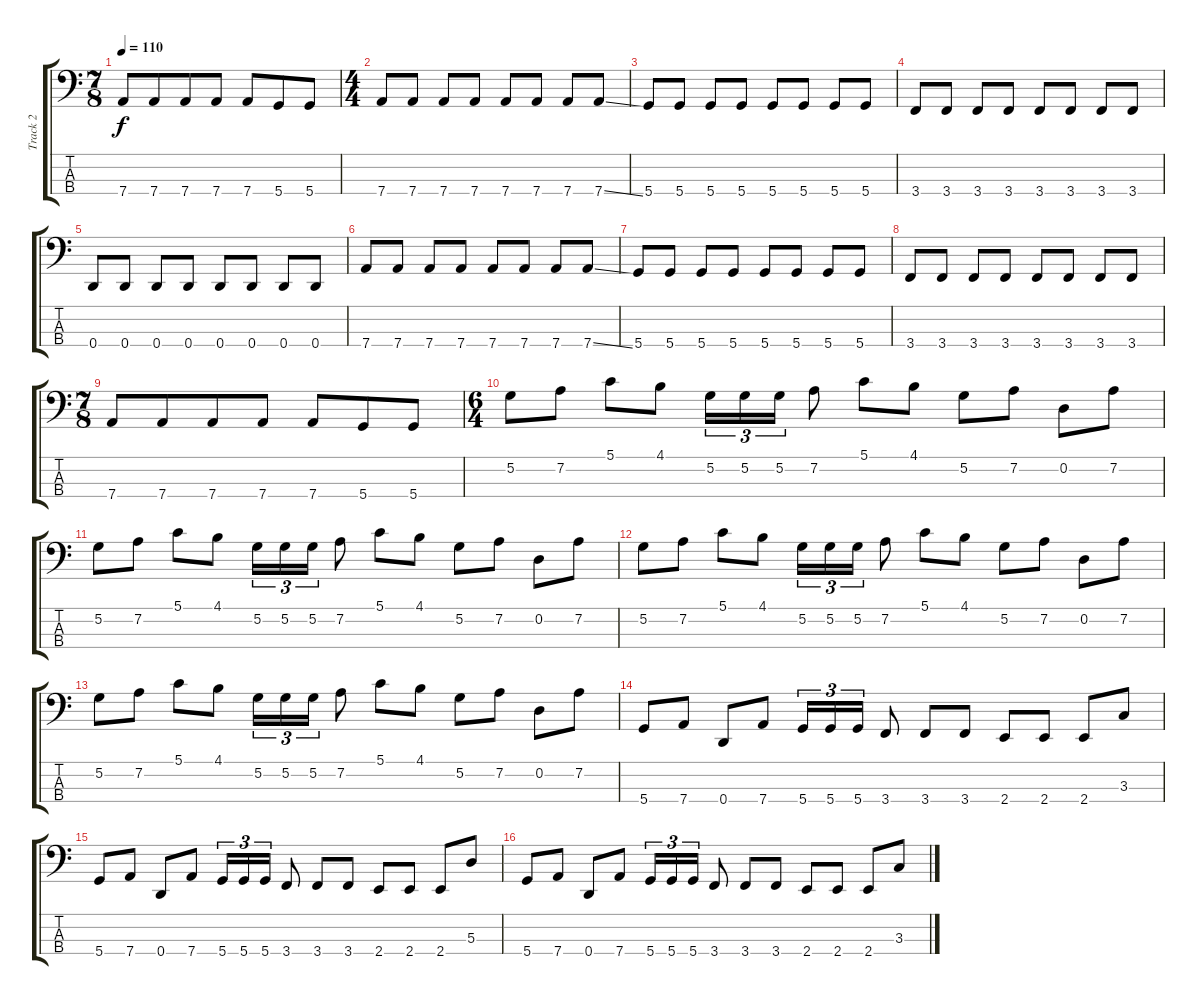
\track ("Track 2" "Track 2") {instrument electricbasspick}
\staff {score tabs}
\tuning (G2 D2 A1 D1) {hide}
\ts (7 8)
\tempo 110
\clef f4
\ks c
7.4.8{dy f} 7.4.8 7.4.8 7.4.8 7.4.8 5.4.8 5.4.8 |
\ts (4 4)
7.4.8 7.4.8 7.4.8 7.4.8 7.4.8 7.4.8 7.4.8 7.4{ss}.8 |
5.4.8 5.4.8 5.4.8 5.4.8 5.4.8 5.4.8 5.4.8 5.4.8 |
3.4.8 3.4.8 3.4.8 3.4.8 3.4.8 3.4.8 3.4.8 3.4.8 |
0.4.8 0.4.8 0.4.8 0.4.8 0.4.8 0.4.8 0.4.8 0.4.8 |
7.4.8 7.4.8 7.4.8 7.4.8 7.4.8 7.4.8 7.4.8 7.4{ss}.8 |
5.4.8 5.4.8 5.4.8 5.4.8 5.4.8 5.4.8 5.4.8 5.4.8 |
3.4.8 3.4.8 3.4.8 3.4.8 3.4.8 3.4.8 3.4.8 3.4.8 |
\ts (7 8)
7.4.8 7.4.8 7.4.8 7.4.8 7.4.8 5.4.8 5.4.8 |
\ts (6 4)
5.2.8 7.2.8 5.1.8 4.1.8 5.2.16{tu (3 2)} 5.2.16{tu (3 2)} 5.2.16{tu (3 2)} 7.2.8 5.1.8 4.1.8 5.2.8 7.2.8 0.2.8 7.2.8 |
5.2.8 7.2.8 5.1.8 4.1.8 5.2.16{tu (3 2)} 5.2.16{tu (3 2)} 5.2.16{tu (3 2)} 7.2.8 5.1.8 4.1.8 5.2.8 7.2.8 0.2.8 7.2.8 |
5.2.8 7.2.8 5.1.8 4.1.8 5.2.16{tu (3 2)} 5.2.16{tu (3 2)} 5.2.16{tu (3 2)} 7.2.8 5.1.8 4.1.8 5.2.8 7.2.8 0.2.8 7.2.8 |
5.2.8 7.2.8 5.1.8 4.1.8 5.2.16{tu (3 2)} 5.2.16{tu (3 2)} 5.2.16{tu (3 2)} 7.2.8 5.1.8 4.1.8 5.2.8 7.2.8 0.2.8 7.2.8 |
5.4.8 7.4.8 0.4.8 7.4.8 5.4.16{tu (3 2)} 5.4.16{tu (3 2)} 5.4.16{tu (3 2)} 3.4.8 3.4.8 3.4.8 2.4.8 2.4.8 2.4.8 3.3.8 |
5.4.8 7.4.8 0.4.8 7.4.8 5.4.16{tu (3 2)} 5.4.16{tu (3 2)} 5.4.16{tu (3 2)} 3.4.8 3.4.8 3.4.8 2.4.8 2.4.8 2.4.8 5.3.8 |
5.4.8 7.4.8 0.4.8 7.4.8 5.4.16{tu (3 2)} 5.4.16{tu (3 2)} 5.4.16{tu (3 2)} 3.4.8 3.4.8 3.4.8 2.4.8 2.4.8 2.4.8 3.3.8
